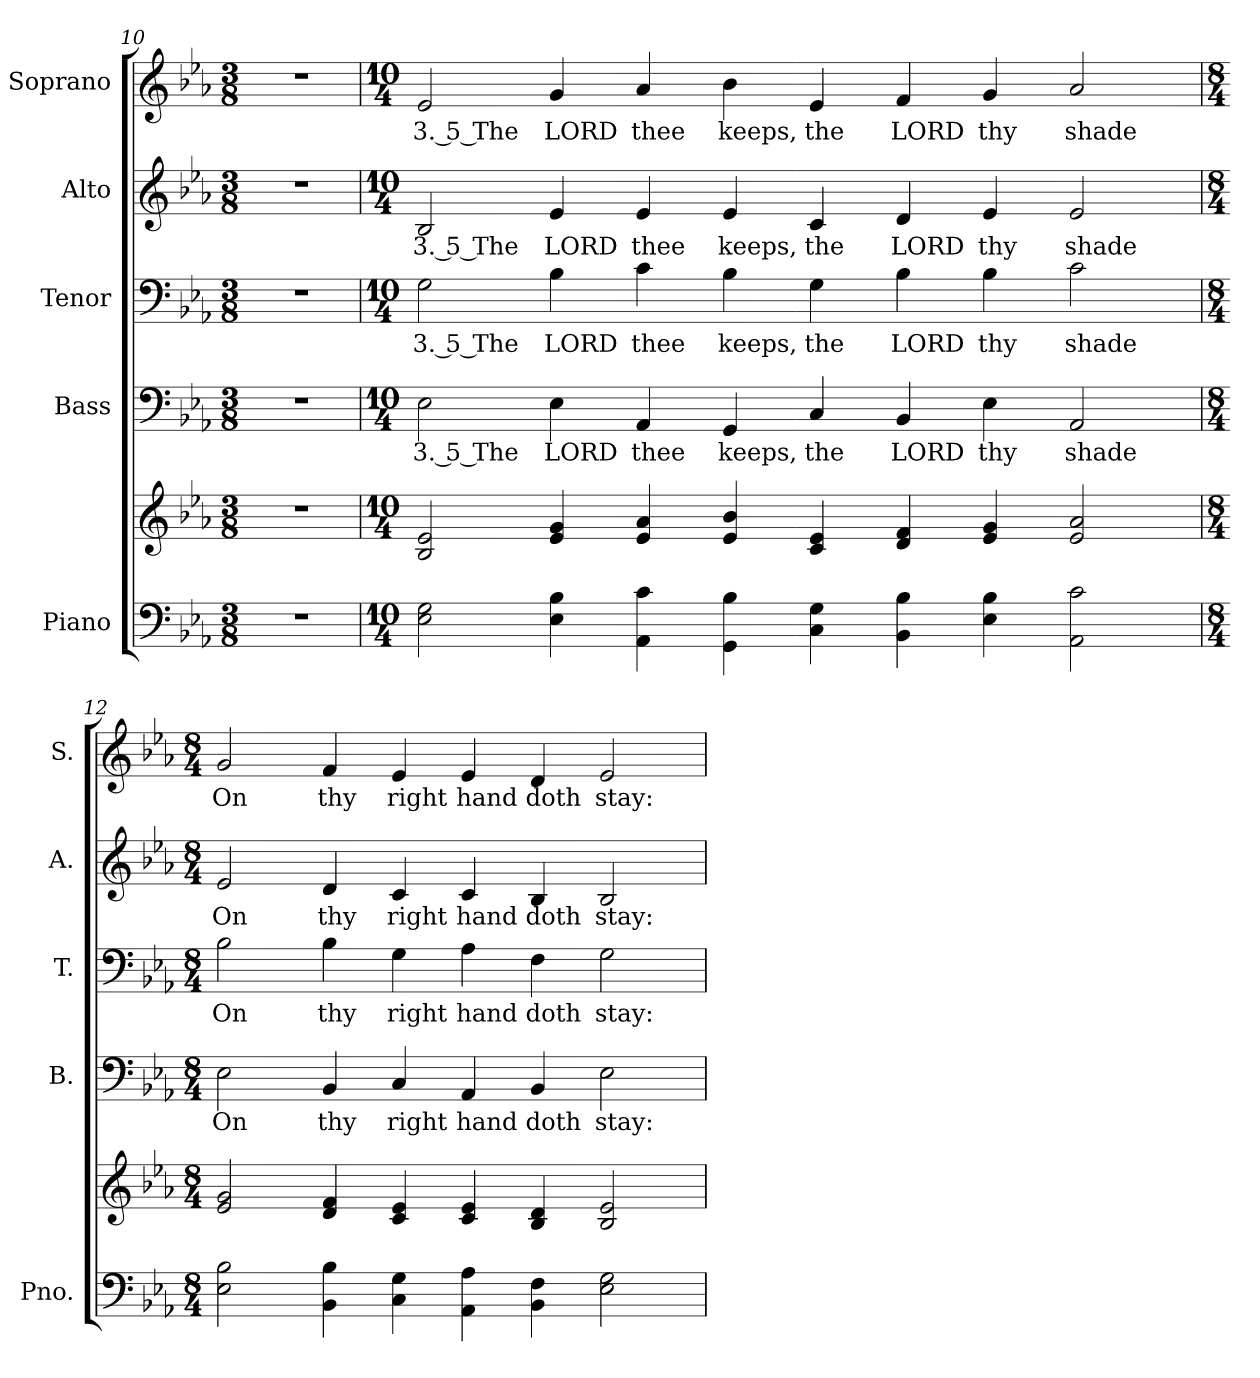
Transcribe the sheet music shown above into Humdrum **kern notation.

**kern	**kern	**kern	**text	**kern	**text	**kern	**text	**kern	**text
*part5	*part5	*part4	*part4	*part3	*part3	*part2	*part2	*part1	*part1
*staff6	*staff5	*staff4	*staff4	*staff3	*staff3	*staff2	*staff2	*staff1	*staff1
*I"Piano	*	*I"Bass	*	*I"Tenor	*	*I"Alto	*	*I"Soprano	*
*I'Pno.	*	*I'B.	*	*I'T.	*	*I'A.	*	*I'S.	*
*clefF4	*clefG2	*clefF4	*	*clefF4	*	*clefG2	*	*clefG2	*
*k[b-e-a-]	*k[b-e-a-]	*k[b-e-a-]	*	*k[b-e-a-]	*	*k[b-e-a-]	*	*k[b-e-a-]	*
*E-:	*E-:	*E-:	*	*E-:	*	*E-:	*	*E-:	*
*M3/8	*M3/8	*M3/8	*	*M3/8	*	*M3/8	*	*M3/8	*
=10	=10	=10	=10	=10	=10	=10	=10	=10	=10
!LO:N:vis=1	!LO:N:vis=1	!LO:N:vis=1	!	!LO:N:vis=1	!	!LO:N:vis=1	!	!LO:N:vis=1	!
4.r	4.r	4.r	.	4.r	.	4.r	.	4.r	.
!!LO:PB:g=z
=11	=11	=11	=11	=11	=11	=11	=11	=11	=11
*M10/4	*M10/4	*M10/4	*	*M10/4	*	*M10/4	*	*M10/4	*
!	!	!	!LO:LY:b:color=#000000	!	!	!	!	!	!
!	!	!	!	!	!LO:LY:b:color=#000000	!	!	!	!
!	!	!	!	!	!	!	!LO:LY:b:color=#000000	!	!
!	!	!	!	!	!	!	!	!	!LO:LY:b:color=#000000
2E-i\ 2Gi	2B-i/ 2e-i	2E-i\	3. 5 The	2Gi\	3. 5 The	2B-i/	3. 5 The	2e-i/	3. 5 The
!	!	!	!LO:LY:b:color=#000000	!	!	!	!	!	!
!	!	!	!	!	!LO:LY:b:color=#000000	!	!	!	!
!	!	!	!	!	!	!	!LO:LY:b:color=#000000	!	!
!	!	!	!	!	!	!	!	!	!LO:LY:b:color=#000000
4E-i\ 4B-i	4e-i/ 4gi	4E-i\	LORD	4B-i\	LORD	4e-i/	LORD	4gi/	LORD
!	!	!	!LO:LY:b:color=#000000	!	!	!	!	!	!
!	!	!	!	!	!LO:LY:b:color=#000000	!	!	!	!
!	!	!	!	!	!	!	!LO:LY:b:color=#000000	!	!
!	!	!	!	!	!	!	!	!	!LO:LY:b:color=#000000
4AA-i\ 4ci	4e-i/ 4a-i	4AA-i/	thee	4ci\	thee	4e-i/	thee	4a-i/	thee
!	!	!	!LO:LY:b:color=#000000	!	!	!	!	!	!
!	!	!	!	!	!LO:LY:b:color=#000000	!	!	!	!
!	!	!	!	!	!	!	!LO:LY:b:color=#000000	!	!
!	!	!	!	!	!	!	!	!	!LO:LY:b:color=#000000
4GGi\ 4B-i	4e-i/ 4b-i	4GGi/	keeps,	4B-i\	keeps,	4e-i/	keeps,	4b-i\	keeps,
!	!	!	!LO:LY:b:color=#000000	!	!	!	!	!	!
!	!	!	!	!	!LO:LY:b:color=#000000	!	!	!	!
!	!	!	!	!	!	!	!LO:LY:b:color=#000000	!	!
!	!	!	!	!	!	!	!	!	!LO:LY:b:color=#000000
4Ci\ 4Gi	4ci/ 4e-i	4Ci/	the	4Gi\	the	4ci/	the	4e-i/	the
!	!	!	!LO:LY:b:color=#000000	!	!	!	!	!	!
!	!	!	!	!	!LO:LY:b:color=#000000	!	!	!	!
!	!	!	!	!	!	!	!LO:LY:b:color=#000000	!	!
!	!	!	!	!	!	!	!	!	!LO:LY:b:color=#000000
4BB-i\ 4B-i	4di/ 4fi	4BB-i/	LORD	4B-i\	LORD	4di/	LORD	4fi/	LORD
!	!	!	!LO:LY:b:color=#000000	!	!	!	!	!	!
!	!	!	!	!	!LO:LY:b:color=#000000	!	!	!	!
!	!	!	!	!	!	!	!LO:LY:b:color=#000000	!	!
!	!	!	!	!	!	!	!	!	!LO:LY:b:color=#000000
4E-i\ 4B-i	4e-i/ 4gi	4E-i\	thy	4B-i\	thy	4e-i/	thy	4gi/	thy
!	!	!	!LO:LY:b:color=#000000	!	!	!	!	!	!
!	!	!	!	!	!LO:LY:b:color=#000000	!	!	!	!
!	!	!	!	!	!	!	!LO:LY:b:color=#000000	!	!
!	!	!	!	!	!	!	!	!	!LO:LY:b:color=#000000
2AA-i\ 2ci	2e-i/ 2a-i	2AA-i/	shade	2ci\	shade	2e-i/	shade	2a-i/	shade
=12	=12	=12	=12	=12	=12	=12	=12	=12	=12
*M8/4	*M8/4	*M8/4	*	*M8/4	*	*M8/4	*	*M8/4	*
!	!	!	!LO:LY:b:color=#000000	!	!	!	!	!	!
!	!	!	!	!	!LO:LY:b:color=#000000	!	!	!	!
!	!	!	!	!	!	!	!LO:LY:b:color=#000000	!	!
!	!	!	!	!	!	!	!	!	!LO:LY:b:color=#000000
2E-i\ 2B-i	2e-i/ 2gi	2E-i\	On	2B-i\	On	2e-i/	On	2gi/	On
!	!	!	!LO:LY:b:color=#000000	!	!	!	!	!	!
!	!	!	!	!	!LO:LY:b:color=#000000	!	!	!	!
!	!	!	!	!	!	!	!LO:LY:b:color=#000000	!	!
!	!	!	!	!	!	!	!	!	!LO:LY:b:color=#000000
4BB-i\ 4B-i	4di/ 4fi	4BB-i/	thy	4B-i\	thy	4di/	thy	4fi/	thy
!	!	!	!LO:LY:b:color=#000000	!	!	!	!	!	!
!	!	!	!	!	!LO:LY:b:color=#000000	!	!	!	!
!	!	!	!	!	!	!	!LO:LY:b:color=#000000	!	!
!	!	!	!	!	!	!	!	!	!LO:LY:b:color=#000000
4Ci\ 4Gi	4ci/ 4e-i	4Ci/	right	4Gi\	right	4ci/	right	4e-i/	right
!	!	!	!LO:LY:b:color=#000000	!	!	!	!	!	!
!	!	!	!	!	!LO:LY:b:color=#000000	!	!	!	!
!	!	!	!	!	!	!	!LO:LY:b:color=#000000	!	!
!	!	!	!	!	!	!	!	!	!LO:LY:b:color=#000000
4AA-i\ 4A-i	4ci/ 4e-i	4AA-i/	hand	4A-i\	hand	4ci/	hand	4e-i/	hand
!	!	!	!LO:LY:b:color=#000000	!	!	!	!	!	!
!	!	!	!	!	!LO:LY:b:color=#000000	!	!	!	!
!	!	!	!	!	!	!	!LO:LY:b:color=#000000	!	!
!	!	!	!	!	!	!	!	!	!LO:LY:b:color=#000000
4BB-i\ 4Fi	4B-i/ 4di	4BB-i/	doth	4Fi\	doth	4B-i/	doth	4di/	doth
!	!	!	!LO:LY:b:color=#000000	!	!	!	!	!	!
!	!	!	!	!	!LO:LY:b:color=#000000	!	!	!	!
!	!	!	!	!	!	!	!LO:LY:b:color=#000000	!	!
!	!	!	!	!	!	!	!	!	!LO:LY:b:color=#000000
2E-i\ 2Gi	2B-i/ 2e-i	2E-i\	stay:	2Gi\	stay:	2B-i/	stay:	2e-i/	stay:
=	=	=	=	=	=	=	=	=	=
*-	*-	*-	*-	*-	*-	*-	*-	*-	*-
